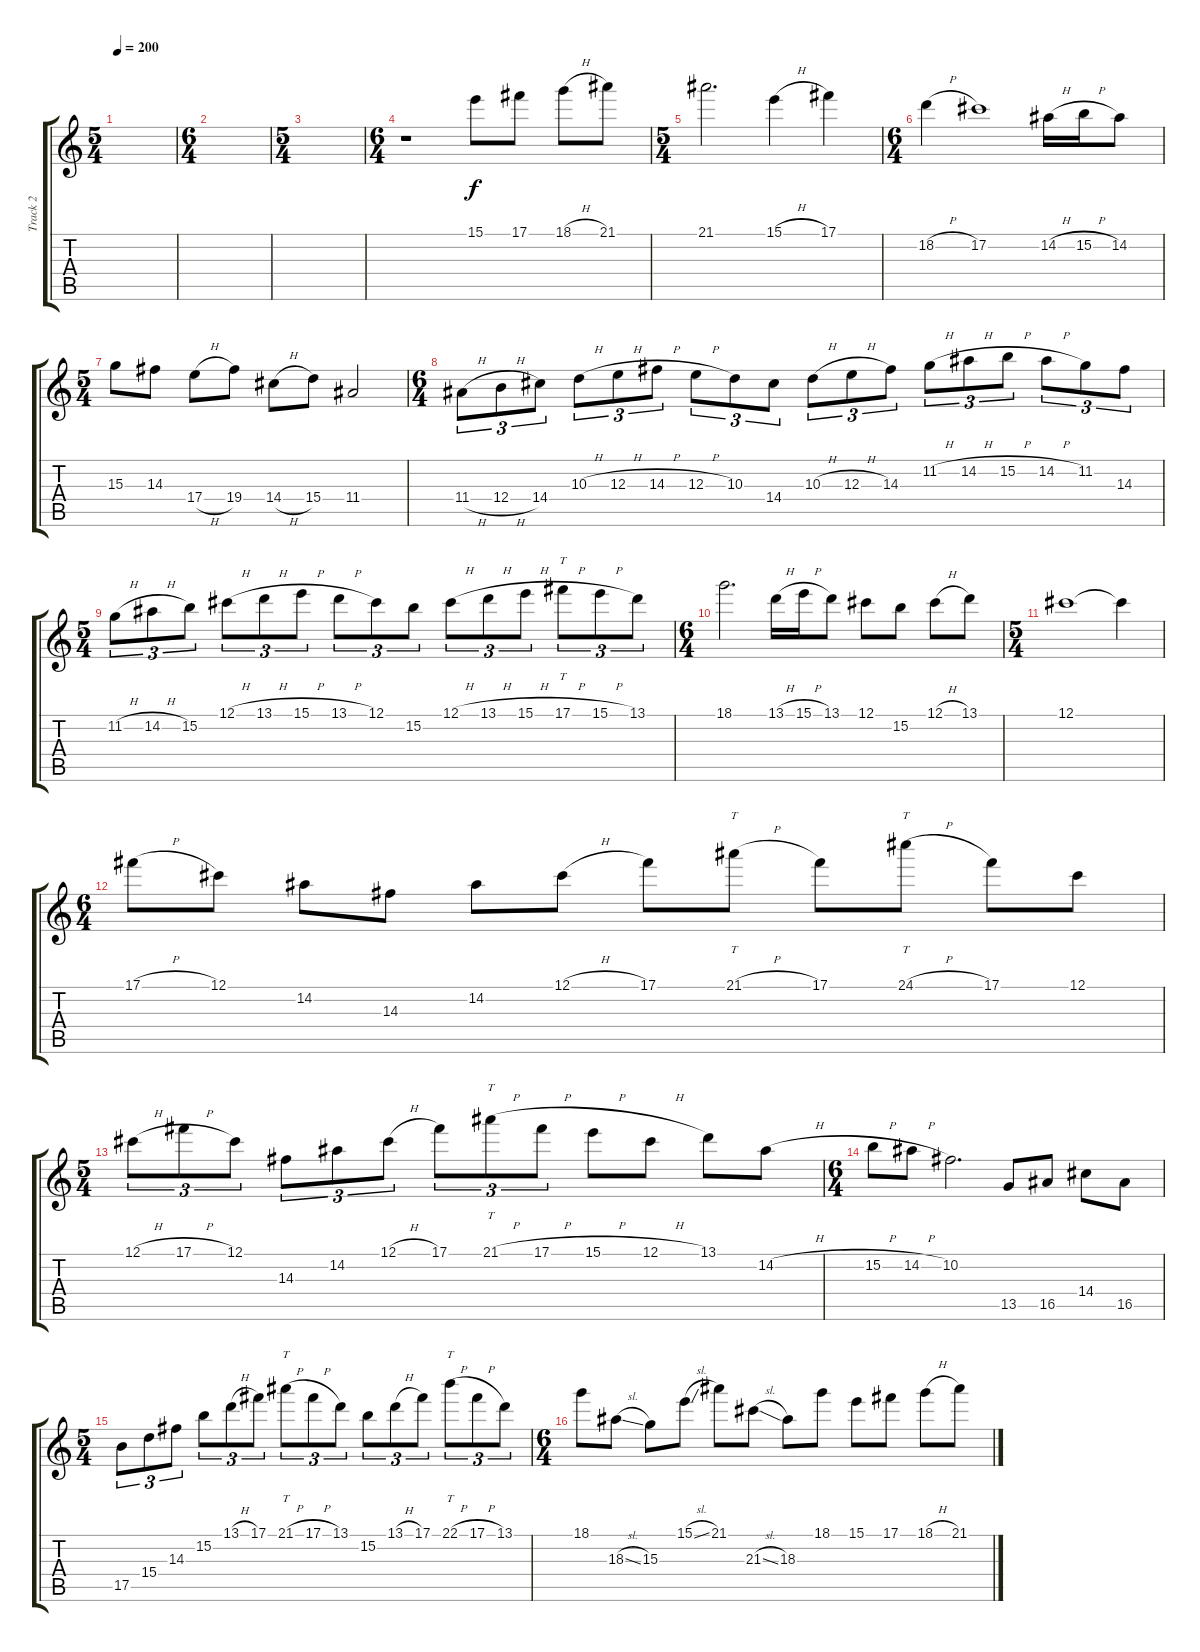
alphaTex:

\track ("Track 2" "Track 2") {instrument distortionguitar}
\staff {score tabs}
\tuning (Db4 Ab3 E3 B2 Gb2 Db2) {hide}
\ts (5 4)
\tempo 200
\clef g2
\ks c
|
\ts (6 4)
|
\ts (5 4)
|
\ts (6 4)
r.1 15.1.8 17.1.8 18.1{h}.8 21.1.8 |
\ts (5 4)
21.1.2{d} 15.1{h}.4 17.1.4 |
\ts (6 4)
18.2{h}.4 17.2.1 14.2{h}.16 15.2{h}.16 14.2.8 |
\ts (5 4)
15.3.8 14.3.8 17.4{h}.8 19.4.8 14.4{h}.8 15.4.8 11.4.2 |
\ts (6 4)
11.4{h}.8{tu (3 2)} 12.4{h}.8{tu (3 2)} 14.4.8{tu (3 2)} 10.3{h}.8{tu (3 2)} 12.3{h}.8{tu (3 2)} 14.3{h}.8{tu (3 2)} 12.3{h}.8{tu (3 2)} 10.3.8{tu (3 2)} 14.4.8{tu (3 2)} 10.3{h}.8{tu (3 2)} 12.3{h}.8{tu (3 2)} 14.3.8{tu (3 2)} 11.2{h}.8{tu (3 2)} 14.2{h}.8{tu (3 2)} 15.2{h}.8{tu (3 2)} 14.2{h}.8{tu (3 2)} 11.2.8{tu (3 2)} 14.3.8{tu (3 2)} |
\ts (5 4)
11.2{h}.8{tu (3 2)} 14.2{h}.8{tu (3 2)} 15.2.8{tu (3 2)} 12.1{h}.8{tu (3 2)} 13.1{h}.8{tu (3 2)} 15.1{h}.8{tu (3 2)} 13.1{h}.8{tu (3 2)} 12.1.8{tu (3 2)} 15.2.8{tu (3 2)} 12.1{h}.8{tu (3 2)} 13.1{h}.8{tu (3 2)} 15.1{h}.8{tu (3 2)} 17.1{h}.8{tt tu (3 2)} 15.1{h}.8{tu (3 2)} 13.1.8{tu (3 2)} |
\ts (6 4)
18.1.2{d} 13.1{h}.16 15.1{h}.16 13.1.8 12.1.8 15.2.8 12.1{h}.8 13.1.8 |
\ts (5 4)
12.1.1 12.1{t}.4 |
\ts (6 4)
17.1{h}.8 12.1.8 14.2.8 14.3.8 14.2.8 12.1{h}.8 17.1.8 21.1{h}.8{tt} 17.1.8 24.1{h}.8{tt} 17.1.8 12.1.8 |
\ts (5 4)
12.1{h}.8{tu (3 2)} 17.1{h}.8{tu (3 2)} 12.1.8{tu (3 2)} 14.3.8{tu (3 2)} 14.2.8{tu (3 2)} 12.1{h}.8{tu (3 2)} 17.1.8{tu (3 2)} 21.1{h}.8{tt tu (3 2)} 17.1{h}.8{tu (3 2)} 15.1{h}.8 12.1{h}.8 13.1.8 14.2{h}.8 |
\ts (6 4)
15.2{h}.8 14.2{h}.8 10.2.2{d} 13.5.8 16.5.8 14.4.8 16.5.8 |
\ts (5 4)
17.5.8{tu (3 2)} 15.4.8{tu (3 2)} 14.3.8{tu (3 2)} 15.2.8{tu (3 2)} 13.1{h}.8{tu (3 2)} 17.1.8{tu (3 2)} 21.1{h}.8{tt tu (3 2)} 17.1{h}.8{tu (3 2)} 13.1.8{tu (3 2)} 15.2.8{tu (3 2)} 13.1{h}.8{tu (3 2)} 17.1.8{tu (3 2)} 22.1{h}.8{tt tu (3 2)} 17.1{h}.8{tu (3 2)} 13.1.8{tu (3 2)} |
\ts (6 4)
18.1.8 18.3{sl}.8 15.3.8 15.1{sl}.8 21.1.8 21.3{sl}.8 18.3.8 18.1.8 15.1.8 17.1.8 18.1{h}.8 21.1.8
